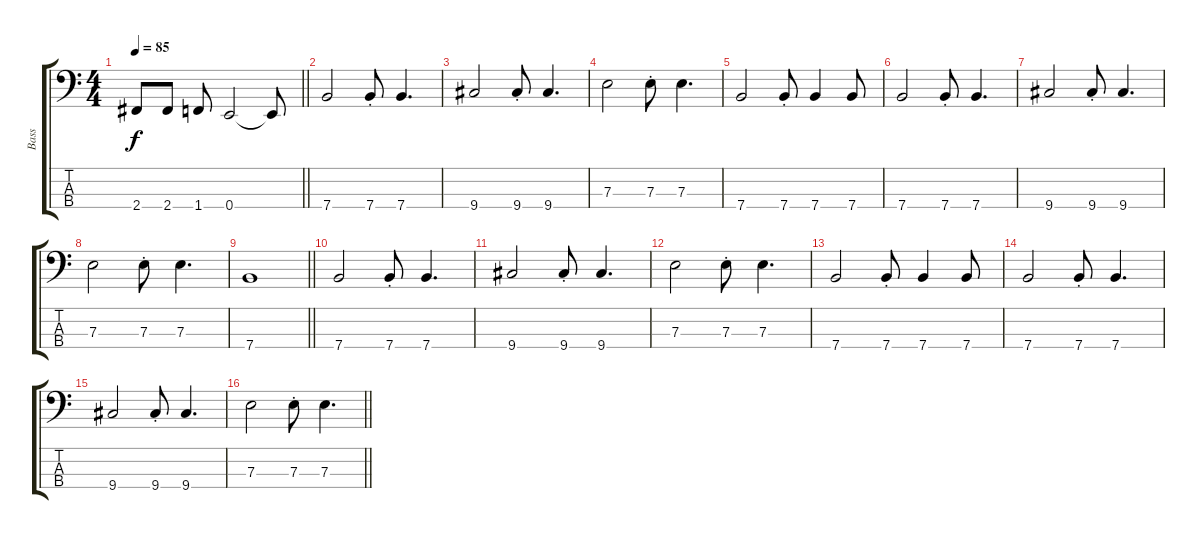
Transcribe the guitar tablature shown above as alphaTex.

\track ("Bass" "Bass") {instrument electricbasspick}
\staff {score tabs}
\tuning (G2 D2 A1 E1) {hide}
\ts (4 4)
\tempo 85
\clef f4
\barLineRight lightlight
\ks c
2.4.8{dy f} 2.4.8 1.4.8 0.4.2 0.4{t}.8 |
7.4.2 7.4{st}.8 7.4.4{d} |
9.4.2 9.4{st}.8 9.4.4{d} |
7.3.2 7.3{st}.8 7.3.4{d} |
7.4.2 7.4{st}.8 7.4.4 7.4.8 |
7.4.2 7.4{st}.8 7.4.4{d} |
9.4.2 9.4{st}.8 9.4.4{d} |
7.3.2 7.3{st}.8 7.3.4{d} |
\barLineRight lightlight
7.4.1 |
7.4.2 7.4{st}.8 7.4.4{d} |
9.4.2 9.4{st}.8 9.4.4{d} |
7.3.2 7.3{st}.8 7.3.4{d} |
7.4.2 7.4{st}.8 7.4.4 7.4.8 |
7.4.2 7.4{st}.8 7.4.4{d} |
9.4.2 9.4{st}.8 9.4.4{d} |
\barLineRight lightlight
7.3.2 7.3{st}.8 7.3.4{d}
